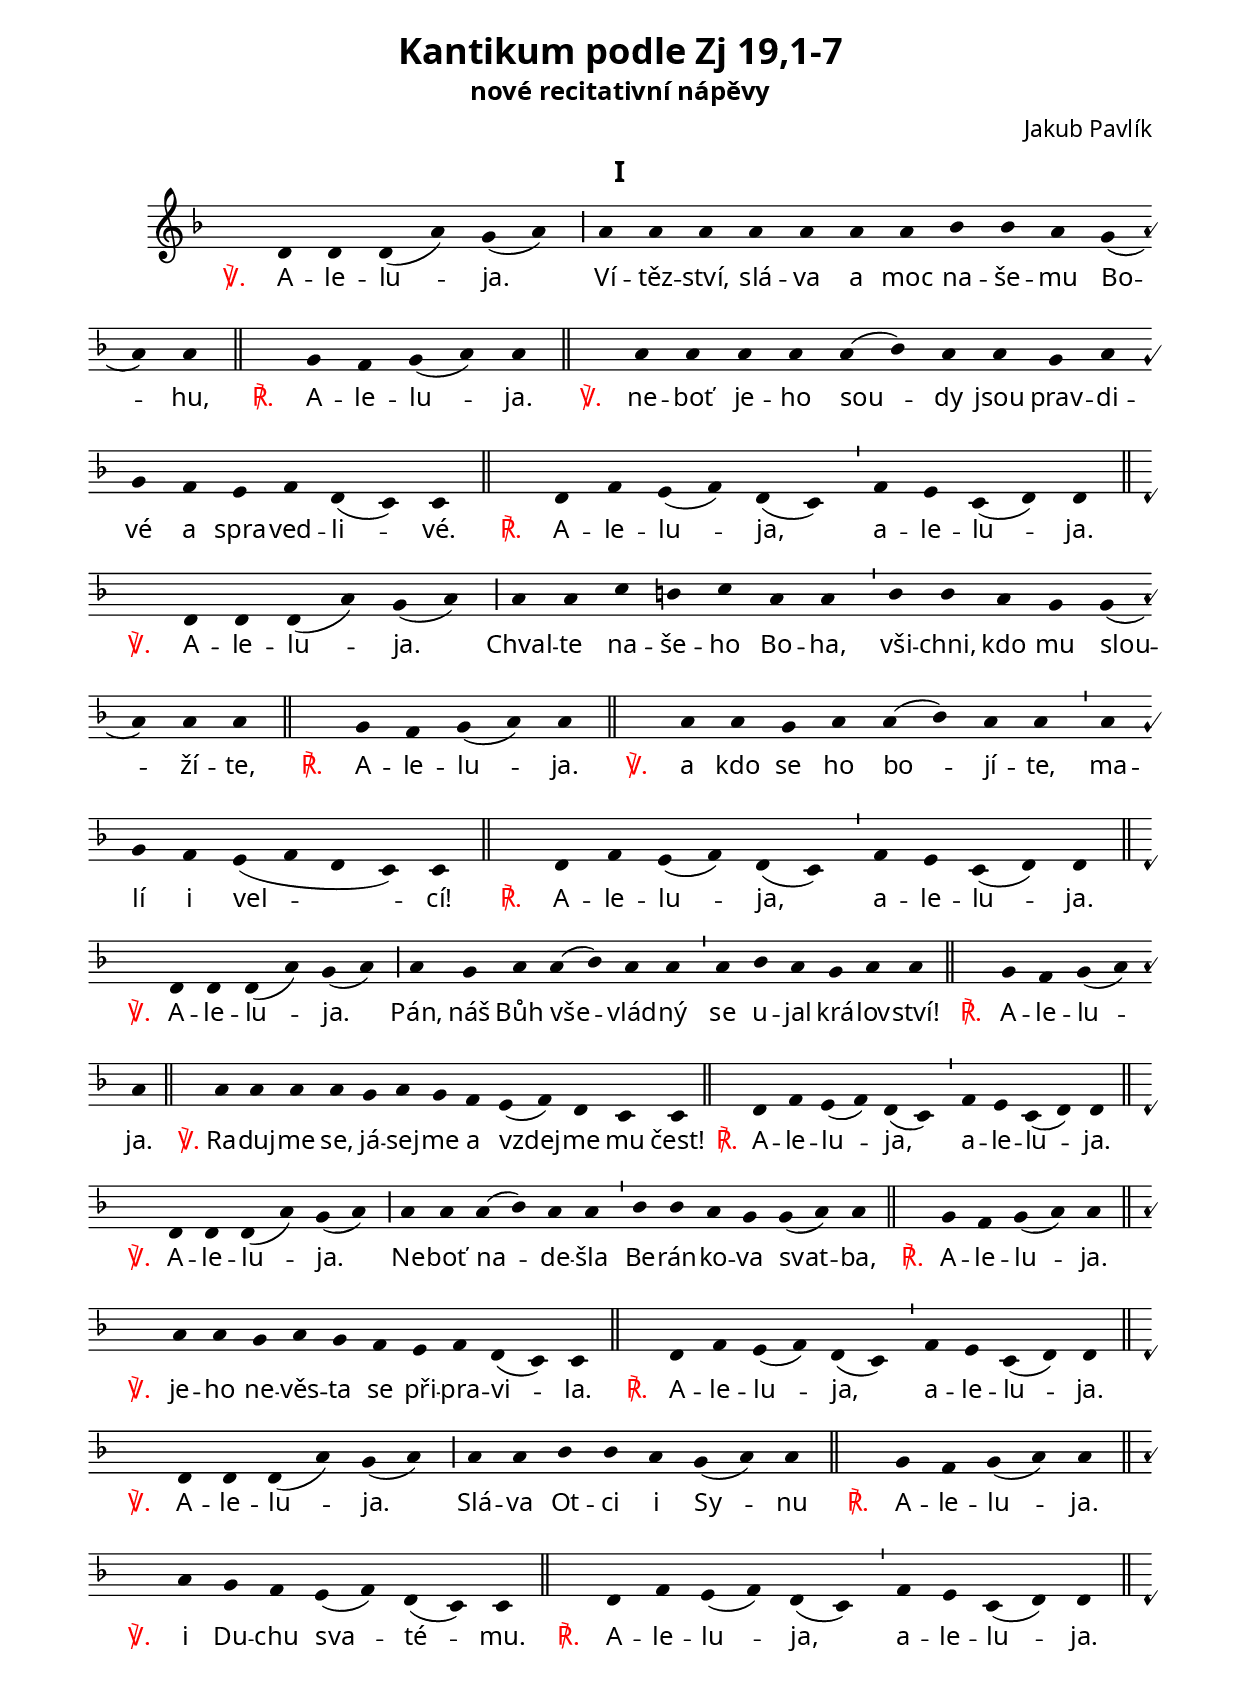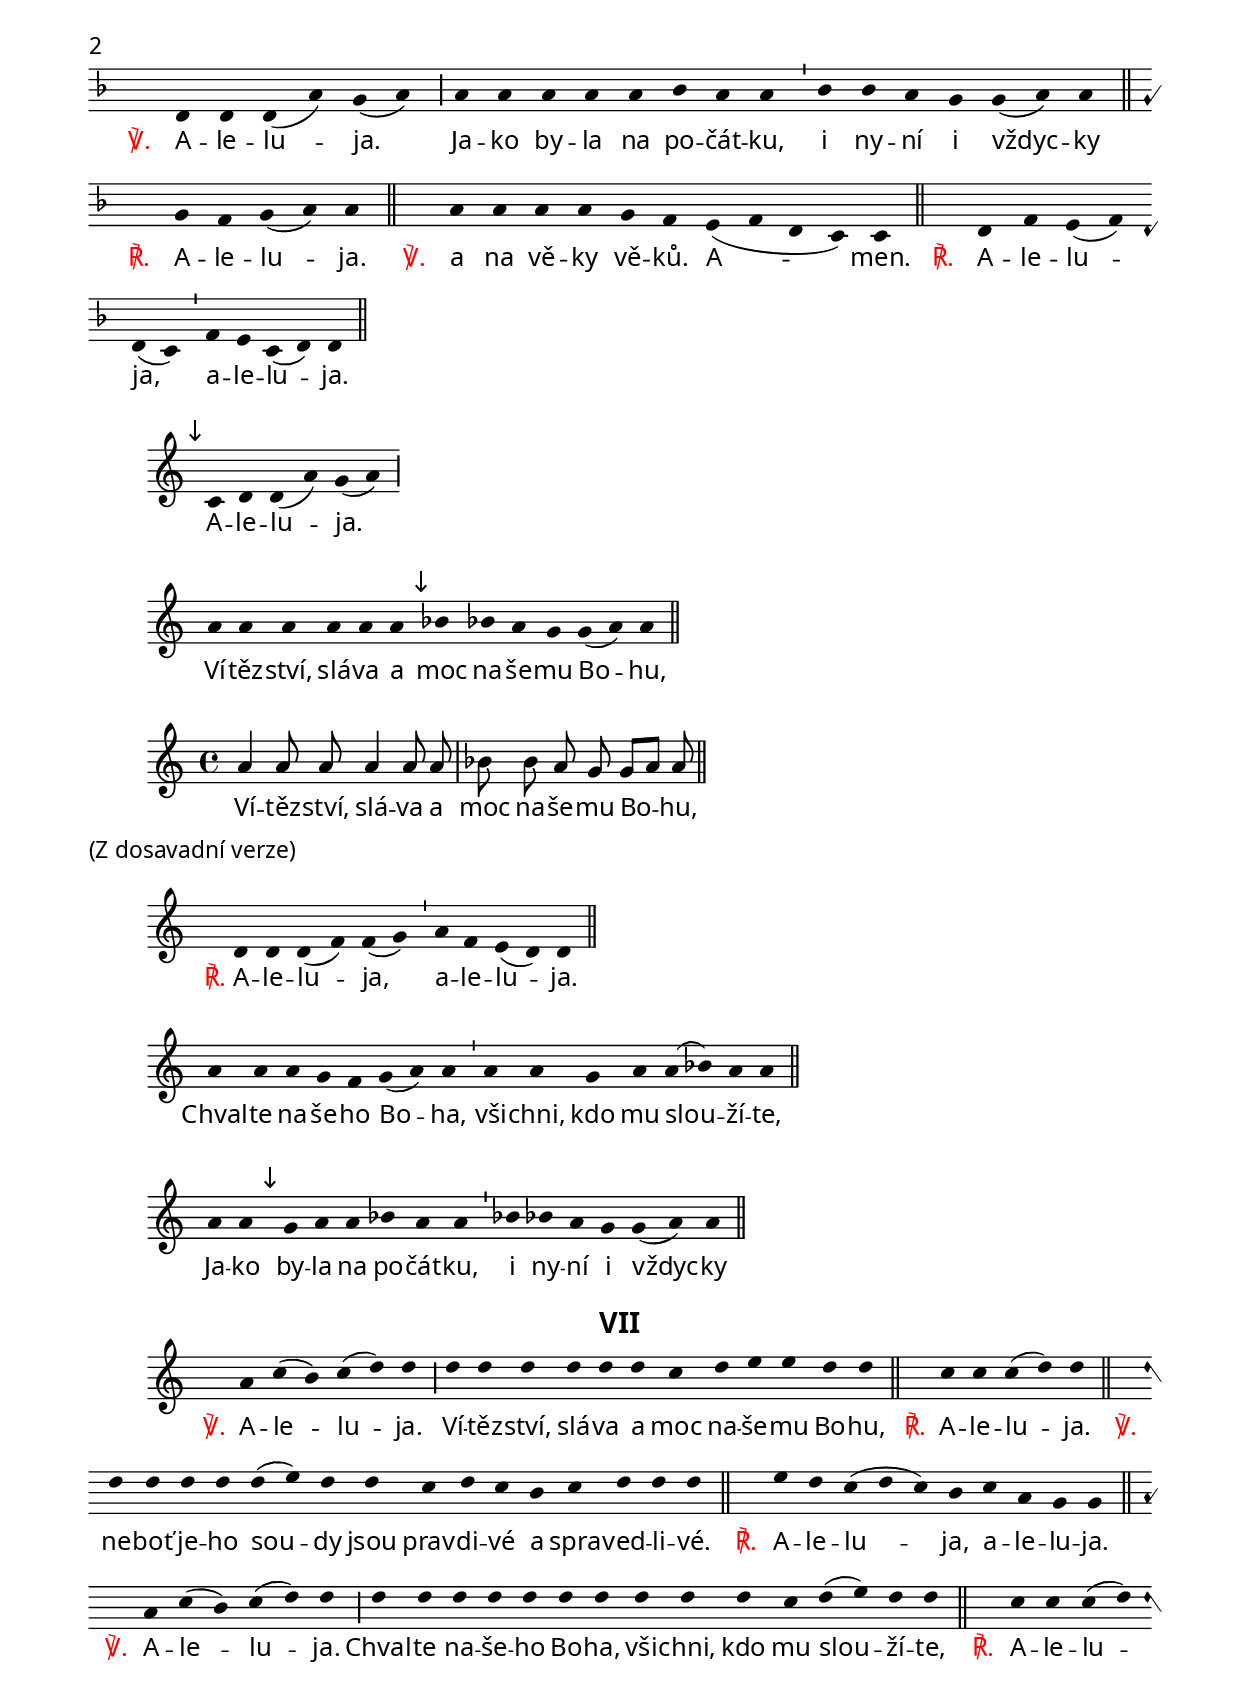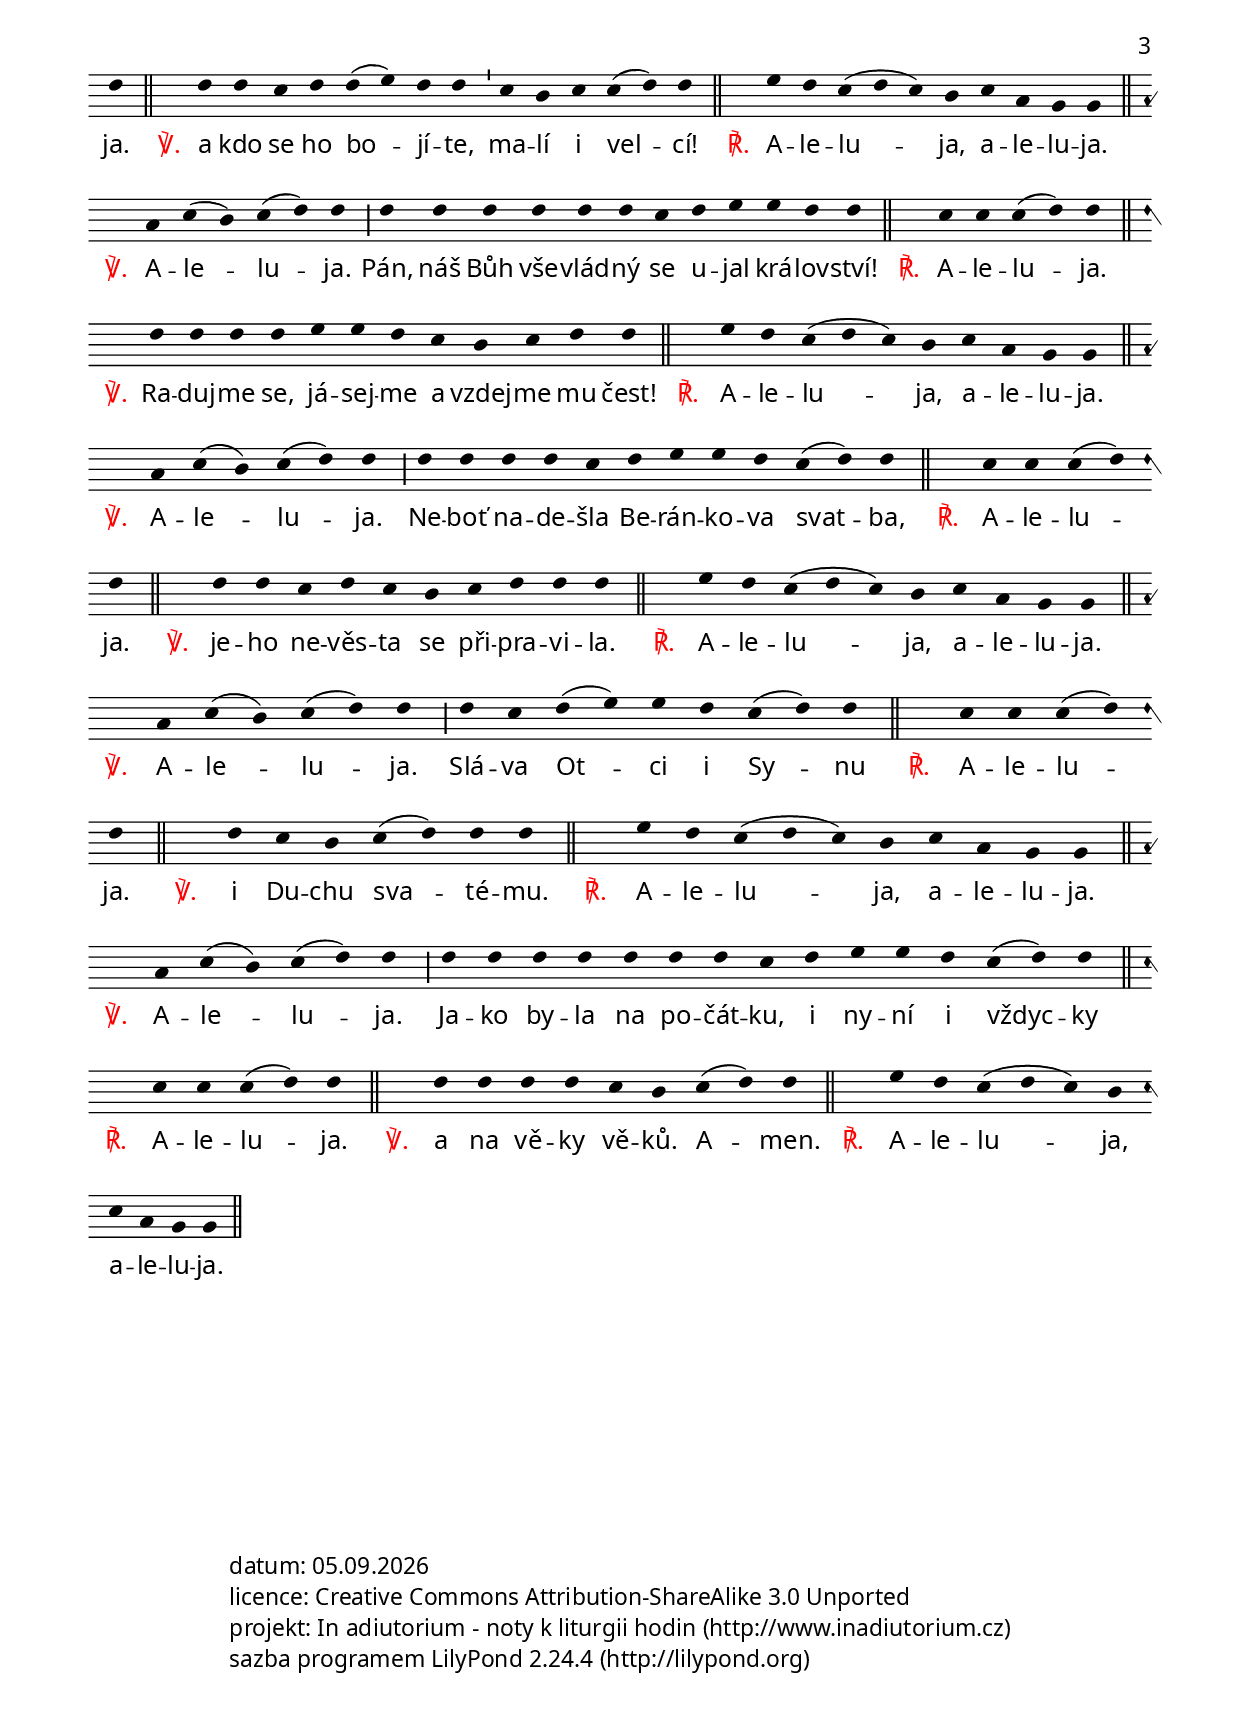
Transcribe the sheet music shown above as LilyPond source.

\version "2.15.37"

\header {
  title = "Kantikum podle Zj 19,1-7"
  subtitle = "nové recitativní nápěvy"
  composer = "Jakub Pavlík"
}

\include "spolecne.ly"
\version "2.14.0"

ial = \lyricmode { A -- le -- lu -- ja. }
al = \lyricmode { \Response A -- le -- lu -- ja. }
alal = \lyricmode { \Response A -- le -- lu -- ja, a -- le -- lu -- ja. }

kantikumZjXIXverse = \lyricmode {
  \Verse \ial
  Ví -- těz -- ství, slá -- va a moc na -- še -- mu Bo -- hu,
  \al
  \Verse ne -- boť je -- ho sou -- dy jsou prav -- di -- vé a spra -- ved -- li -- vé.
  \alal

  \Verse \ial
  Chval -- te na -- še -- ho Bo -- ha, vši -- chni, kdo mu slou -- ží -- te,
  \al
  \Verse a kdo se ho bo -- jí -- te, ma -- lí i vel -- cí!
  \alal

  \Verse \ial
  Pán, náš Bůh vše -- vlád -- ný se u -- jal krá -- lov -- ství!
  \al
  \Verse Ra -- duj -- me se, já -- sej -- me a vzdej -- me mu čest!
  \alal

  \Verse \ial
  Ne -- boť na -- de -- šla Be -- rán -- ko -- va svat -- ba,
  \al
  \Verse je -- ho ne -- věs -- ta se při -- pra -- vi -- la.
  \alal
}

kantikumZjXIXdoxologie = \lyricmode {
  \Verse \ial
  Slá -- va Ot -- ci i Sy -- nu
  \al
  \Verse i Du -- chu sva -- té -- mu.
  \alal

  \Verse \ial
  Ja -- ko by -- la na po -- čát -- ku, i ny -- ní i vždyc -- ky
  \al
  \Verse a na vě -- ky vě -- ků. A -- men.
  \alal
}


\paper {
  scoreTitleMarkup = \markup\column{
    \huge\bold\fill-line {
      " "
      \concat{
        \fromproperty #'header:modus
      }
      " "
    }

    \fill-line{
      \if \is-development-build \placet
      ""
      \small { \fromproperty #'header:fons_externus }
    }
  }
}

% melodie aleluja
mal = { \bar "||" \neviditelna f f f d c \bar "||" \break }
malal = { \bar "||" \neviditelna a a a( g) g f \breathe d f( g) g f \bar "||" \break }
% text aleluja
ial = \lyricmode { \markup\bold\large\with-color #red {A} -- le -- lu -- ja. }

kantikumZjXIXtext = \lyricmode {
  \kantikumZjXIXverse
  \kantikumZjXIXdoxologie
}

modIial = \relative c' { \neviditelna d d4 d d( a') g( a) \barMaior }
modIal = \relative c'' { \neviditelna g g4 f g( a) a \barFinalis }
modIalal = \relative c' { \neviditelna d  d f e( f) d( c) \barMin f e c( d) d \barFinalis \break }

\score {
  \relative c'' {
    \key f \major
    \choralniRezim

    % Vitezstvi
    \modIial
    a4 a a a a a a bes bes a g( a) a \barFinalis
    \modIal
    \neviditelna a
    a4 a a a a( bes) a a g a g f e f d( c) c \barFinalis
    \modIalal

    % Chvalte naseho Boha
    \modIial
    a'4 a c b c a a \barMin bes bes a g g( a) a a \barFinalis
    \modIal
    \neviditelna a
    a4 a g a a( bes) a a \barMin a g f e( f d c) c \barFinalis
    \modIalal

    % Pan, nas Buh
    \modIial
    a'4 g a a( bes) a a \barMin a bes a g a a \barFinalis
    \modIal
    \neviditelna a
    a4 a a a g a g f e( f) d c c \barFinalis
    \modIalal

    % Nebot nadesla
    \modIial
    a'4 a a( bes) a a \barMin bes bes a g g( a) a \barFinalis
    \modIal
    \neviditelna a
    a4 a g a g f e f d( c) c \barFinalis
    \modIalal

    % Slava
    \modIial
    a'4 a bes bes a g( a) a \barFinalis
    \modIal
    \neviditelna a
    a4 g f e( f) d( c) c \barFinalis
    \modIalal

    % Jako byla
    \modIial
    a'4 a a a a bes a a \barMin bes bes a g g( a) a \barFinalis
    \modIal
    \neviditelna a
    a4 a a a g f e( f d c) c \barFinalis
    \modIalal
  }
  \addlyrics {
    \kantikumZjXIXtext
  }
  \header {
    modus = "I"
    id = "i"
  }
}

\score {
  \relative c' {
    \choralniRezim
    \mark\sipka c4 d d( a') g( a) \barMaior
  }
  \addlyrics {
    A -- le -- lu -- ja.
  }
}

\score {
  \relative c'' {
    \choralniRezim
    a4 a a a a a \mark\sipka bes bes a g g( a) a \barFinalis
  }
  \addlyrics {
    Ví -- těz -- ství, slá -- va a moc na -- še -- mu Bo -- hu,
  }
}

\score {
  \relative c'' {
    \autoBeamOff
    a4 a8 a a4 a8 a bes bes a g g[ a] a \barFinalis
  }
  \addlyrics {
    Ví -- těz -- ství, slá -- va a moc na -- še -- mu Bo -- hu,
  }
}

\markup{(Z dosavadní verze)}
\score {
  \relative c' {
    \choralniRezim
    \neviditelna d d4 d d( f) f( g) \barMin a f e( d) d \barFinalis
  }
  \addlyrics {
    \Response A -- le -- lu -- ja, a -- le -- lu -- ja.
  }
}

\score {
  \relative c'' {
    \choralniRezim
    a4 a a g f g( a) a \barMin a a g a a( bes) a a \barFinalis
  }
  \addlyrics {
    Chval -- te na -- še -- ho Bo -- ha, vši -- chni, kdo mu slou -- ží -- te,
  }
}

\score {
  \relative c' {
    \choralniRezim
    a'4 a \mark\sipka g a a bes a a \barMin bes bes a g g( a) a \barFinalis
  }
  \addlyrics {
    Ja -- ko by -- la na po -- čát -- ku, i ny -- ní i vždyc -- ky
  }
}

modVIIial = \relative c'' { \neviditelna a a4 c( b) c( d) d \barMaior }
modVIIal = \relative c'' { \neviditelna c c4 c c( d) d \barFinalis }
modVIIalal = \relative c'' { \neviditelna d e4 d c( d c) b c a g g \barFinalis \break }

\score {
  \relative c'' {
    \choralniRezim

    % Vitezstvi
    \modVIIial
    d4 d d d d d c d e e d d \barFinalis
    \modVIIal
    \neviditelna d
    d4 d d d d( e) d d c d c b c d d d \barFinalis
    \modVIIalal

    % Chvalte naseho Boha
    \modVIIial
    d4 d d d d d d d d d c d( e) d d \barFinalis
    \modVIIal
    \neviditelna d
    d4 d c d d( e) d d \barMin c b c c( d) d \barFinalis
    \modVIIalal

    % Pan, nas Buh
    \modVIIial
    d4 d d d d d c d e e d d \barFinalis
    \modVIIal
    \neviditelna d
    d4 d d d e e d c b c d d \barFinalis
    \modVIIalal

    % Nebot nadesla
    \modVIIial
    d4 d d d c d e e d c( d) d \barFinalis
    \modVIIal
    \neviditelna d
    d4 d c d c b c d d d \barFinalis
    \modVIIalal

    % Slava
    \modVIIial
    d4 c d( e) e d c( d) d \barFinalis
    \modVIIal
    \neviditelna d
    d4 c b c( d) d d \barFinalis
    \modVIIalal

    % Jako byla
    \modVIIial
    d4 d d d d d d c d e e d c( d) d \barFinalis
    \modVIIal
    \neviditelna d
    d4 d d d c b c( d) d \barFinalis
    \modVIIalal
  }
  \addlyrics {
    \kantikumZjXIXtext
  }
  \header {
    modus = "VII"
    id = "vi"
  }
}
